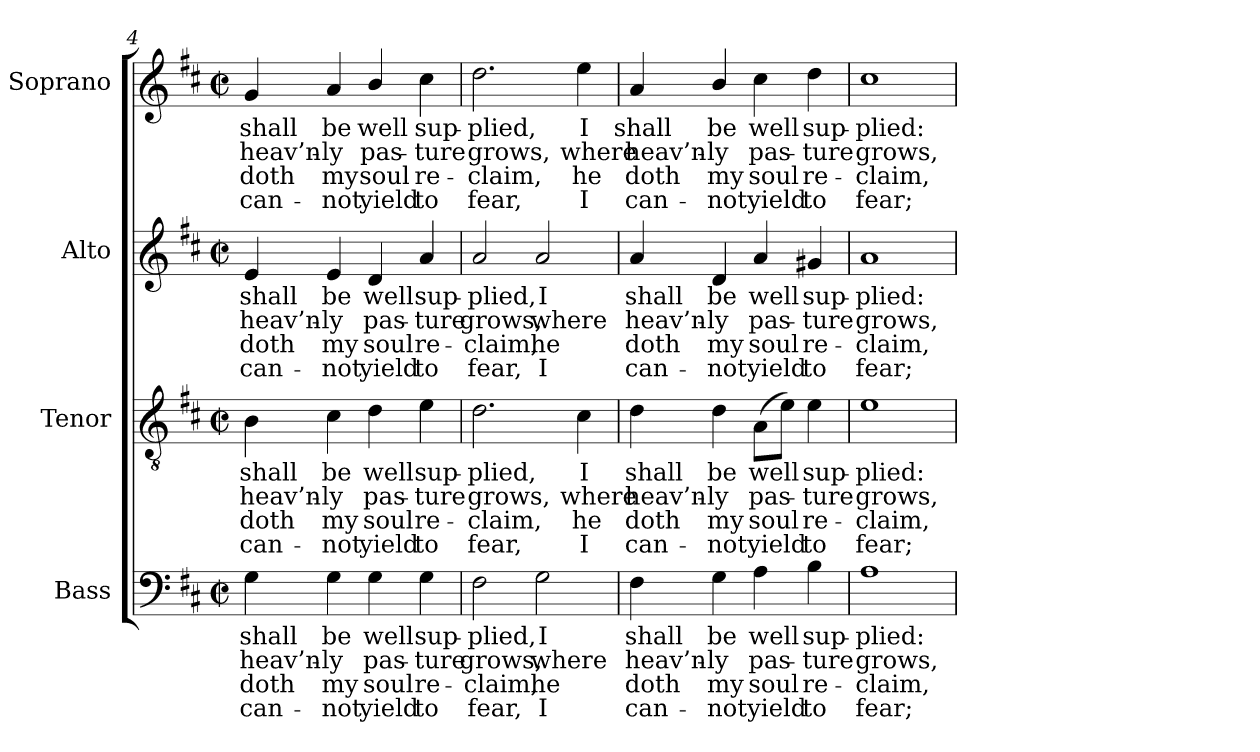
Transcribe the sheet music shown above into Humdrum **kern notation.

**kern	**text	**text	**text	**text	**kern	**text	**text	**text	**text	**kern	**text	**text	**text	**text	**kern	**text	**text	**text	**text
*part4	*part4	*part4	*part4	*part4	*part3	*part3	*part3	*part3	*part3	*part2	*part2	*part2	*part2	*part2	*part1	*part1	*part1	*part1	*part1
*staff4	*staff4	*staff4	*staff4	*staff4	*staff3	*staff3	*staff3	*staff3	*staff3	*staff2	*staff2	*staff2	*staff2	*staff2	*staff1	*staff1	*staff1	*staff1	*staff1
*I"Bass	*	*	*	*	*I"Tenor	*	*	*	*	*I"Alto	*	*	*	*	*I"Soprano	*	*	*	*
*I'B.	*	*	*	*	*I'T.	*	*	*	*	*I'A.	*	*	*	*	*I'S.	*	*	*	*
*clefF4	*	*	*	*	*clefGv2	*	*	*	*	*clefG2	*	*	*	*	*clefG2	*	*	*	*
*	*	*	*	*	*ITrd7c12	*	*	*	*	*	*	*	*	*	*	*	*	*	*
*k[f#c#]	*	*	*	*	*k[f#c#]	*	*	*	*	*k[f#c#]	*	*	*	*	*k[f#c#]	*	*	*	*
*D:	*	*	*	*	*D:	*	*	*	*	*D:	*	*	*	*	*D:	*	*	*	*
*M2/2	*	*	*	*	*M2/2	*	*	*	*	*M2/2	*	*	*	*	*M2/2	*	*	*	*
*met(c|)	*	*	*	*	*met(c|)	*	*	*	*	*met(c|)	*	*	*	*	*met(c|)	*	*	*	*
=4	=4	=4	=4	=4	=4	=4	=4	=4	=4	=4	=4	=4	=4	=4	=4	=4	=4	=4	=4
!	!LO:LY:b:color=#000000	!LO:LY:b:color=#000000	!LO:LY:b:color=#000000	!LO:LY:b:color=#000000	!	!	!	!	!	!	!	!	!	!	!	!	!	!	!
!	!	!	!	!	!	!LO:LY:b:color=#000000	!LO:LY:b:color=#000000	!LO:LY:b:color=#000000	!LO:LY:b:color=#000000	!	!	!	!	!	!	!	!	!	!
!	!	!	!	!	!	!	!	!	!	!	!LO:LY:b:color=#000000	!LO:LY:b:color=#000000	!LO:LY:b:color=#000000	!LO:LY:b:color=#000000	!	!	!	!	!
!	!	!	!	!	!	!	!	!	!	!	!	!	!	!	!	!LO:LY:b:color=#000000	!LO:LY:b:color=#000000	!LO:LY:b:color=#000000	!LO:LY:b:color=#000000
4Gi\	shall	heav’n-	doth	can-	4BBi\	shall	heav’n-	doth	can-	4ei/	shall	heav’n-	doth	can-	4gi/	shall	heav’n-	doth	can-
!	!LO:LY:b:color=#000000	!LO:LY:b:color=#000000	!LO:LY:b:color=#000000	!LO:LY:b:color=#000000	!	!	!	!	!	!	!	!	!	!	!	!	!	!	!
!	!	!	!	!	!	!LO:LY:b:color=#000000	!LO:LY:b:color=#000000	!LO:LY:b:color=#000000	!LO:LY:b:color=#000000	!	!	!	!	!	!	!	!	!	!
!	!	!	!	!	!	!	!	!	!	!	!LO:LY:b:color=#000000	!LO:LY:b:color=#000000	!LO:LY:b:color=#000000	!LO:LY:b:color=#000000	!	!	!	!	!
!	!	!	!	!	!	!	!	!	!	!	!	!	!	!	!	!LO:LY:b:color=#000000	!LO:LY:b:color=#000000	!LO:LY:b:color=#000000	!LO:LY:b:color=#000000
4Gi\	be	-ly	-my	not	4C#i\	be	-ly	-my	not	4ei/	be	-ly	-my	not	4ai/	be	-ly	-my	not
!	!LO:LY:b:color=#000000	!LO:LY:b:color=#000000	!LO:LY:b:color=#000000	!LO:LY:b:color=#000000	!	!	!	!	!	!	!	!	!	!	!	!	!	!	!
!	!	!	!	!	!	!LO:LY:b:color=#000000	!LO:LY:b:color=#000000	!LO:LY:b:color=#000000	!LO:LY:b:color=#000000	!	!	!	!	!	!	!	!	!	!
!	!	!	!	!	!	!	!	!	!	!	!LO:LY:b:color=#000000	!LO:LY:b:color=#000000	!LO:LY:b:color=#000000	!LO:LY:b:color=#000000	!	!	!	!	!
!	!	!	!	!	!	!	!	!	!	!	!	!	!	!	!	!LO:LY:b:color=#000000	!LO:LY:b:color=#000000	!LO:LY:b:color=#000000	!LO:LY:b:color=#000000
4Gi\	well	pas-	soul	yield	4Di\	well	pas-	soul	yield	4di/	well	pas-	soul	yield	4bi/	well	pas-	soul	yield
!	!LO:LY:b:color=#000000	!LO:LY:b:color=#000000	!LO:LY:b:color=#000000	!LO:LY:b:color=#000000	!	!	!	!	!	!	!	!	!	!	!	!	!	!	!
!	!	!	!	!	!	!LO:LY:b:color=#000000	!LO:LY:b:color=#000000	!LO:LY:b:color=#000000	!LO:LY:b:color=#000000	!	!	!	!	!	!	!	!	!	!
!	!	!	!	!	!	!	!	!	!	!	!LO:LY:b:color=#000000	!LO:LY:b:color=#000000	!LO:LY:b:color=#000000	!LO:LY:b:color=#000000	!	!	!	!	!
!	!	!	!	!	!	!	!	!	!	!	!	!	!	!	!	!LO:LY:b:color=#000000	!LO:LY:b:color=#000000	!LO:LY:b:color=#000000	!LO:LY:b:color=#000000
4Gi\	sup-	-ture	re-	-to	4Ei\	sup-	-ture	re-	-to	4ai/	sup-	-ture	re-	-to	4cc#i\	sup-	-ture	re-	-to
=5	=5	=5	=5	=5	=5	=5	=5	=5	=5	=5	=5	=5	=5	=5	=5	=5	=5	=5	=5
!	!LO:LY:b:color=#000000	!LO:LY:b:color=#000000	!LO:LY:b:color=#000000	!LO:LY:b:color=#000000	!	!	!	!	!	!	!	!	!	!	!	!	!	!	!
!	!	!	!	!	!	!LO:LY:b:color=#000000	!LO:LY:b:color=#000000	!LO:LY:b:color=#000000	!LO:LY:b:color=#000000	!	!	!	!	!	!	!	!	!	!
!	!	!	!	!	!	!	!	!	!	!	!LO:LY:b:color=#000000	!LO:LY:b:color=#000000	!LO:LY:b:color=#000000	!LO:LY:b:color=#000000	!	!	!	!	!
!	!	!	!	!	!	!	!	!	!	!	!	!	!	!	!	!LO:LY:b:color=#000000	!LO:LY:b:color=#000000	!LO:LY:b:color=#000000	!LO:LY:b:color=#000000
2F#i\	-plied,	grows,	claim,	fear,	2.Di\	-plied,	grows,	claim,	fear,	2ai/	-plied,	grows,	claim,	fear,	2.ddi\	-plied,	grows,	claim,	fear,
!	!LO:LY:b:color=#000000	!LO:LY:b:color=#000000	!LO:LY:b:color=#000000	!LO:LY:b:color=#000000	!	!	!	!	!	!	!	!	!	!	!	!	!	!	!
!	!	!	!	!	!	!	!	!	!	!	!LO:LY:b:color=#000000	!LO:LY:b:color=#000000	!LO:LY:b:color=#000000	!LO:LY:b:color=#000000	!	!	!	!	!
2Gi\	I	where	he	I	.	.	.	.	.	2ai/	I	where	he	I	.	.	.	.	.
!	!	!	!	!	!	!LO:LY:b:color=#000000	!LO:LY:b:color=#000000	!LO:LY:b:color=#000000	!LO:LY:b:color=#000000	!	!	!	!	!	!	!	!	!	!
!	!	!	!	!	!	!	!	!	!	!	!	!	!	!	!	!LO:LY:b:color=#000000	!LO:LY:b:color=#000000	!LO:LY:b:color=#000000	!LO:LY:b:color=#000000
.	.	.	.	.	4C#i\	I	where	he	I	.	.	.	.	.	4eei\	I	where	he	I
=6	=6	=6	=6	=6	=6	=6	=6	=6	=6	=6	=6	=6	=6	=6	=6	=6	=6	=6	=6
!	!LO:LY:b:color=#000000	!LO:LY:b:color=#000000	!LO:LY:b:color=#000000	!LO:LY:b:color=#000000	!	!	!	!	!	!	!	!	!	!	!	!	!	!	!
!	!	!	!	!	!	!LO:LY:b:color=#000000	!LO:LY:b:color=#000000	!LO:LY:b:color=#000000	!LO:LY:b:color=#000000	!	!	!	!	!	!	!	!	!	!
!	!	!	!	!	!	!	!	!	!	!	!LO:LY:b:color=#000000	!LO:LY:b:color=#000000	!LO:LY:b:color=#000000	!LO:LY:b:color=#000000	!	!	!	!	!
!	!	!	!	!	!	!	!	!	!	!	!	!	!	!	!	!LO:LY:b:color=#000000	!LO:LY:b:color=#000000	!LO:LY:b:color=#000000	!LO:LY:b:color=#000000
4F#i\	shall	heav’n-	doth	can-	4Di\	shall	heav’n-	doth	can-	4ai/	shall	heav’n-	doth	can-	4ai/	shall	heav’n-	doth	can-
!	!LO:LY:b:color=#000000	!LO:LY:b:color=#000000	!LO:LY:b:color=#000000	!LO:LY:b:color=#000000	!	!	!	!	!	!	!	!	!	!	!	!	!	!	!
!	!	!	!	!	!	!LO:LY:b:color=#000000	!LO:LY:b:color=#000000	!LO:LY:b:color=#000000	!LO:LY:b:color=#000000	!	!	!	!	!	!	!	!	!	!
!	!	!	!	!	!	!	!	!	!	!	!LO:LY:b:color=#000000	!LO:LY:b:color=#000000	!LO:LY:b:color=#000000	!LO:LY:b:color=#000000	!	!	!	!	!
!	!	!	!	!	!	!	!	!	!	!	!	!	!	!	!	!LO:LY:b:color=#000000	!LO:LY:b:color=#000000	!LO:LY:b:color=#000000	!LO:LY:b:color=#000000
4Gi\	be	-ly	-my	not	4Di\	be	-ly	-my	not	4di/	be	-ly	-my	not	4bi/	be	-ly	-my	not
!	!LO:LY:b:color=#000000	!LO:LY:b:color=#000000	!LO:LY:b:color=#000000	!LO:LY:b:color=#000000	!	!	!	!	!	!	!	!	!	!	!	!	!	!	!
!	!	!	!	!	!	!LO:LY:b:color=#000000	!LO:LY:b:color=#000000	!LO:LY:b:color=#000000	!LO:LY:b:color=#000000	!	!	!	!	!	!	!	!	!	!
!	!	!	!	!	!	!	!	!	!	!	!LO:LY:b:color=#000000	!LO:LY:b:color=#000000	!LO:LY:b:color=#000000	!LO:LY:b:color=#000000	!	!	!	!	!
!	!	!	!	!	!	!	!	!	!	!	!	!	!	!	!	!LO:LY:b:color=#000000	!LO:LY:b:color=#000000	!LO:LY:b:color=#000000	!LO:LY:b:color=#000000
4Ai\	well	pas-	soul	yield	(8AAi\L	well	pas-	soul	yield	4ai/	well	pas-	soul	yield	4cc#i\	well	pas-	soul	yield
.	.	.	.	.	8Ei\J)	.	.	.	.	.	.	.	.	.	.	.	.	.	.
!	!LO:LY:b:color=#000000	!LO:LY:b:color=#000000	!LO:LY:b:color=#000000	!LO:LY:b:color=#000000	!	!	!	!	!	!	!	!	!	!	!	!	!	!	!
!	!	!	!	!	!	!LO:LY:b:color=#000000	!LO:LY:b:color=#000000	!LO:LY:b:color=#000000	!LO:LY:b:color=#000000	!	!	!	!	!	!	!	!	!	!
!	!	!	!	!	!	!	!	!	!	!	!LO:LY:b:color=#000000	!LO:LY:b:color=#000000	!LO:LY:b:color=#000000	!LO:LY:b:color=#000000	!	!	!	!	!
!	!	!	!	!	!	!	!	!	!	!	!	!	!	!	!	!LO:LY:b:color=#000000	!LO:LY:b:color=#000000	!LO:LY:b:color=#000000	!LO:LY:b:color=#000000
4Bi\	sup-	-ture	re-	-to	4Ei\	sup-	-ture	re-	-to	4g#Xi/	sup-	-ture	re-	-to	4ddi\	sup-	-ture	re-	-to
=7	=7	=7	=7	=7	=7	=7	=7	=7	=7	=7	=7	=7	=7	=7	=7	=7	=7	=7	=7
!	!LO:LY:b:color=#000000	!LO:LY:b:color=#000000	!LO:LY:b:color=#000000	!LO:LY:b:color=#000000	!	!	!	!	!	!	!	!	!	!	!	!	!	!	!
!	!	!	!	!	!	!LO:LY:b:color=#000000	!LO:LY:b:color=#000000	!LO:LY:b:color=#000000	!LO:LY:b:color=#000000	!	!	!	!	!	!	!	!	!	!
!	!	!	!	!	!	!	!	!	!	!	!LO:LY:b:color=#000000	!LO:LY:b:color=#000000	!LO:LY:b:color=#000000	!LO:LY:b:color=#000000	!	!	!	!	!
!	!	!	!	!	!	!	!	!	!	!	!	!	!	!	!	!LO:LY:b:color=#000000	!LO:LY:b:color=#000000	!LO:LY:b:color=#000000	!LO:LY:b:color=#000000
1Ai	-plied:	grows,	claim,	fear;	1Ei	-plied:	grows,	claim,	fear;	1ai	-plied:	grows,	claim,	fear;	1cc#i	-plied:	grows,	claim,	fear;
=	=	=	=	=	=	=	=	=	=	=	=	=	=	=	=	=	=	=	=
*-	*-	*-	*-	*-	*-	*-	*-	*-	*-	*-	*-	*-	*-	*-	*-	*-	*-	*-	*-
